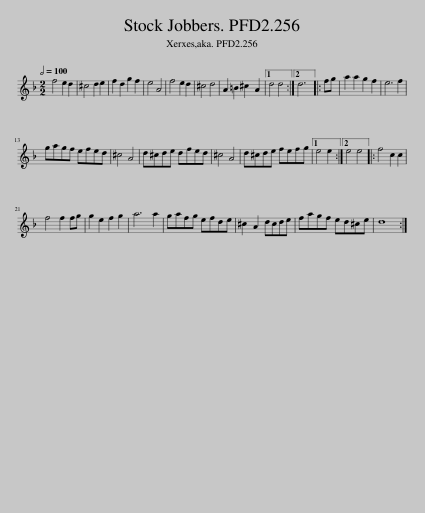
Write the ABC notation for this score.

X:1
L:1/8
Q:1/2=100
M:2/2
I:linebreak $
K:Dmin
V:1 treble
V:1
 f4 e2 d2 | ^c4 d2 e2 | f2 d2 g2 f2 | e4 A4 | f4 e2 d2 | %5
 ^c4 d4 | A2 =B2 ^c2 A2 |1 d4 d4 :|2 d6 |: fg | %10
 a2 a2 g2 f2 | e6 f2 |$ gagf efed | ^c4 A4 | d^cde dfed | %15
 ^c4 A4 | d^cde fefg |1 e4 e2 :|2 e4 e4 |: f4 c2 c2 |$ %20
 f4 f2 fg | g2 e2 f2 g2 | a6 a2 | gafg efde | ^c2 A2 dcde | %25
 fagf ed^ce | d8 :| %27
